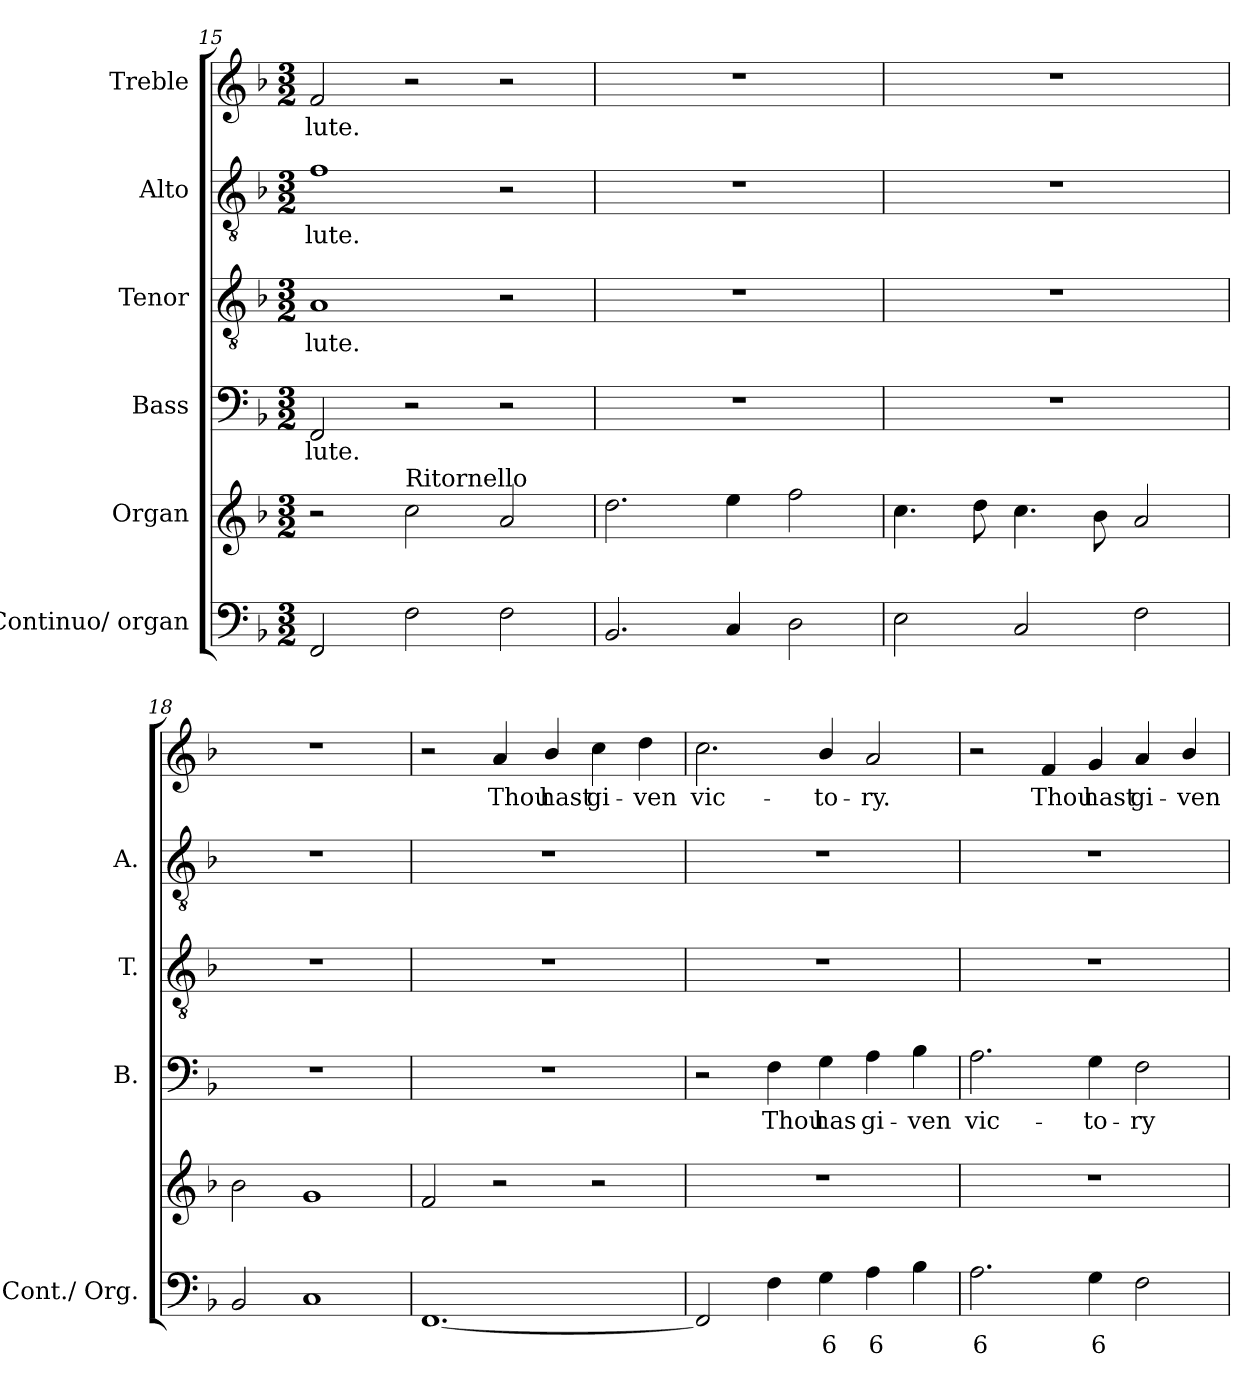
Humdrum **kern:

**kern	**text	**kern	**kern	**text	**kern	**text	**kern	**text	**kern	**text
*part6	*part6	*part5	*part4	*part4	*part3	*part3	*part2	*part2	*part1	*part1
*staff6	*staff6	*staff5	*staff4	*staff4	*staff3	*staff3	*staff2	*staff2	*staff1	*staff1
*I"Continuo/ organ	*	*I"Organ	*I"Bass	*	*I"Tenor	*	*I"Alto	*	*I"Treble	*
*I'Cont./ Org.	*	*	*I'B.	*	*I'T.	*	*I'A.	*	*	*
!!LO:PB:g=z
*clefF4	*	*clefG2	*clefF4	*	*clefGv2	*	*clefGv2	*	*clefG2	*
*	*	*	*	*	*ITrd7c12	*	*ITrd7c12	*	*	*
*k[b-]	*	*k[b-]	*k[b-]	*	*k[b-]	*	*k[b-]	*	*k[b-]	*
*F:	*	*F:	*F:	*	*F:	*	*F:	*	*F:	*
*M3/2	*	*M3/2	*M3/2	*	*M3/2	*	*M3/2	*	*M3/2	*
=15	=15	=15	=15	=15	=15	=15	=15	=15	=15	=15
!	!	!	!	!LO:LY:b:color=#000000	!	!	!	!	!	!
!	!	!	!	!	!	!LO:LY:b:color=#000000	!	!	!	!
!	!	!	!	!	!	!	!	!LO:LY:b:color=#000000	!	!
!	!	!	!	!	!	!	!	!	!	!LO:LY:b:color=#000000
2FFi/	.	2r	2FFi/	lute.	1AAi	lute.	1Fi	lute.	2fi/	lute.
!	!	!LO:TX:a:t=Ritornello	!	!	!	!	!	!	!	!
2Fi\	.	2cci\	2r	.	.	.	.	.	2r	.
2Fi\	.	2ai/	2r	.	2r	.	2r	.	2r	.
=16	=16	=16	=16	=16	=16	=16	=16	=16	=16	=16
!	!	!	!LO:N:vis=1	!	!LO:N:vis=1	!	!LO:N:vis=1	!	!LO:N:vis=1	!
2.BB-i/	.	2.ddi\	1.r	.	1.r	.	1.r	.	1.r	.
4Ci/	.	4eei\	.	.	.	.	.	.	.	.
2Di\	.	2ffi\	.	.	.	.	.	.	.	.
=17	=17	=17	=17	=17	=17	=17	=17	=17	=17	=17
!	!	!	!LO:N:vis=1	!	!LO:N:vis=1	!	!LO:N:vis=1	!	!LO:N:vis=1	!
2Ei\	.	4.cci\	1.r	.	1.r	.	1.r	.	1.r	.
.	.	8ddi\	.	.	.	.	.	.	.	.
2Ci/	.	4.cci\	.	.	.	.	.	.	.	.
.	.	8b-i\	.	.	.	.	.	.	.	.
2Fi\	.	2ai/	.	.	.	.	.	.	.	.
=18	=18	=18	=18	=18	=18	=18	=18	=18	=18	=18
!	!	!	!LO:N:vis=1	!	!LO:N:vis=1	!	!LO:N:vis=1	!	!LO:N:vis=1	!
2BB-i/	.	2b-i\	1.r	.	1.r	.	1.r	.	1.r	.
1Ci	.	1gi	.	.	.	.	.	.	.	.
=19	=19	=19	=19	=19	=19	=19	=19	=19	=19	=19
!	!	!	!LO:N:vis=1	!	!LO:N:vis=1	!	!LO:N:vis=1	!	!	!
[<1.FFi	.	2fi/	1.r	.	1.r	.	1.r	.	2r	.
!	!	!	!	!	!	!	!	!	!	!LO:LY:b:color=#000000
.	.	2r	.	.	.	.	.	.	4ai/	Thou
!	!	!	!	!	!	!	!	!	!	!LO:LY:b:color=#000000
.	.	.	.	.	.	.	.	.	4b-i/	hast
!	!	!	!	!	!	!	!	!	!	!LO:LY:b:color=#000000
.	.	2r	.	.	.	.	.	.	4cci\	gi-
!	!	!	!	!	!	!	!	!	!	!LO:LY:b:color=#000000
.	.	.	.	.	.	.	.	.	4ddi\	-ven
=20	=20	=20	=20	=20	=20	=20	=20	=20	=20	=20
!	!	!LO:N:vis=1	!	!	!LO:N:vis=1	!	!LO:N:vis=1	!	!	!
!	!	!	!	!	!	!	!	!	!	!LO:LY:b:color=#000000
2FFi/]	.	1.r	2r	.	1.r	.	1.r	.	2.cci\	vic-
!	!	!	!	!LO:LY:b:color=#000000	!	!	!	!	!	!
4Fi\	.	.	4Fi\	Thou	.	.	.	.	.	.
!	!LO:LY:b:color=#000000	!	!	!	!	!	!	!	!	!
!	!	!	!	!LO:LY:b:color=#000000	!	!	!	!	!	!
!	!	!	!	!	!	!	!	!	!	!LO:LY:b:color=#000000
4Gi\	6	.	4Gi\	has	.	.	.	.	4b-i/	-to-
!	!LO:LY:b:color=#000000	!	!	!	!	!	!	!	!	!
!	!	!	!	!LO:LY:b:color=#000000	!	!	!	!	!	!
!	!	!	!	!	!	!	!	!	!	!LO:LY:b:color=#000000
4Ai\	6	.	4Ai\	gi-	.	.	.	.	2ai/	-ry.
!	!	!	!	!LO:LY:b:color=#000000	!	!	!	!	!	!
4B-i\	.	.	4B-i\	-ven	.	.	.	.	.	.
!!LO:LB:g=z
=21	=21	=21	=21	=21	=21	=21	=21	=21	=21	=21
!	!LO:LY:b:color=#000000	!LO:N:vis=1	!	!	!	!	!	!	!	!
!	!	!	!	!LO:LY:b:color=#000000	!LO:N:vis=1	!	!LO:N:vis=1	!	!	!
2.Ai\	6	1.r	2.Ai\	vic-	1.r	.	1.r	.	2r	.
!	!	!	!	!	!	!	!	!	!	!LO:LY:b:color=#000000
.	.	.	.	.	.	.	.	.	4fi/	Thou
!	!LO:LY:b:color=#000000	!	!	!	!	!	!	!	!	!
!	!	!	!	!LO:LY:b:color=#000000	!	!	!	!	!	!
!	!	!	!	!	!	!	!	!	!	!LO:LY:b:color=#000000
4Gi\	6	.	4Gi\	-to-	.	.	.	.	4gi/	hast
!	!	!	!	!LO:LY:b:color=#000000	!	!	!	!	!	!
!	!	!	!	!	!	!	!	!	!	!LO:LY:b:color=#000000
2Fi\	.	.	2Fi\	-ry	.	.	.	.	4ai/	gi-
!	!	!	!	!	!	!	!	!	!	!LO:LY:b:color=#000000
.	.	.	.	.	.	.	.	.	4b-i/	-ven
=	=	=	=	=	=	=	=	=	=	=
*-	*-	*-	*-	*-	*-	*-	*-	*-	*-	*-
